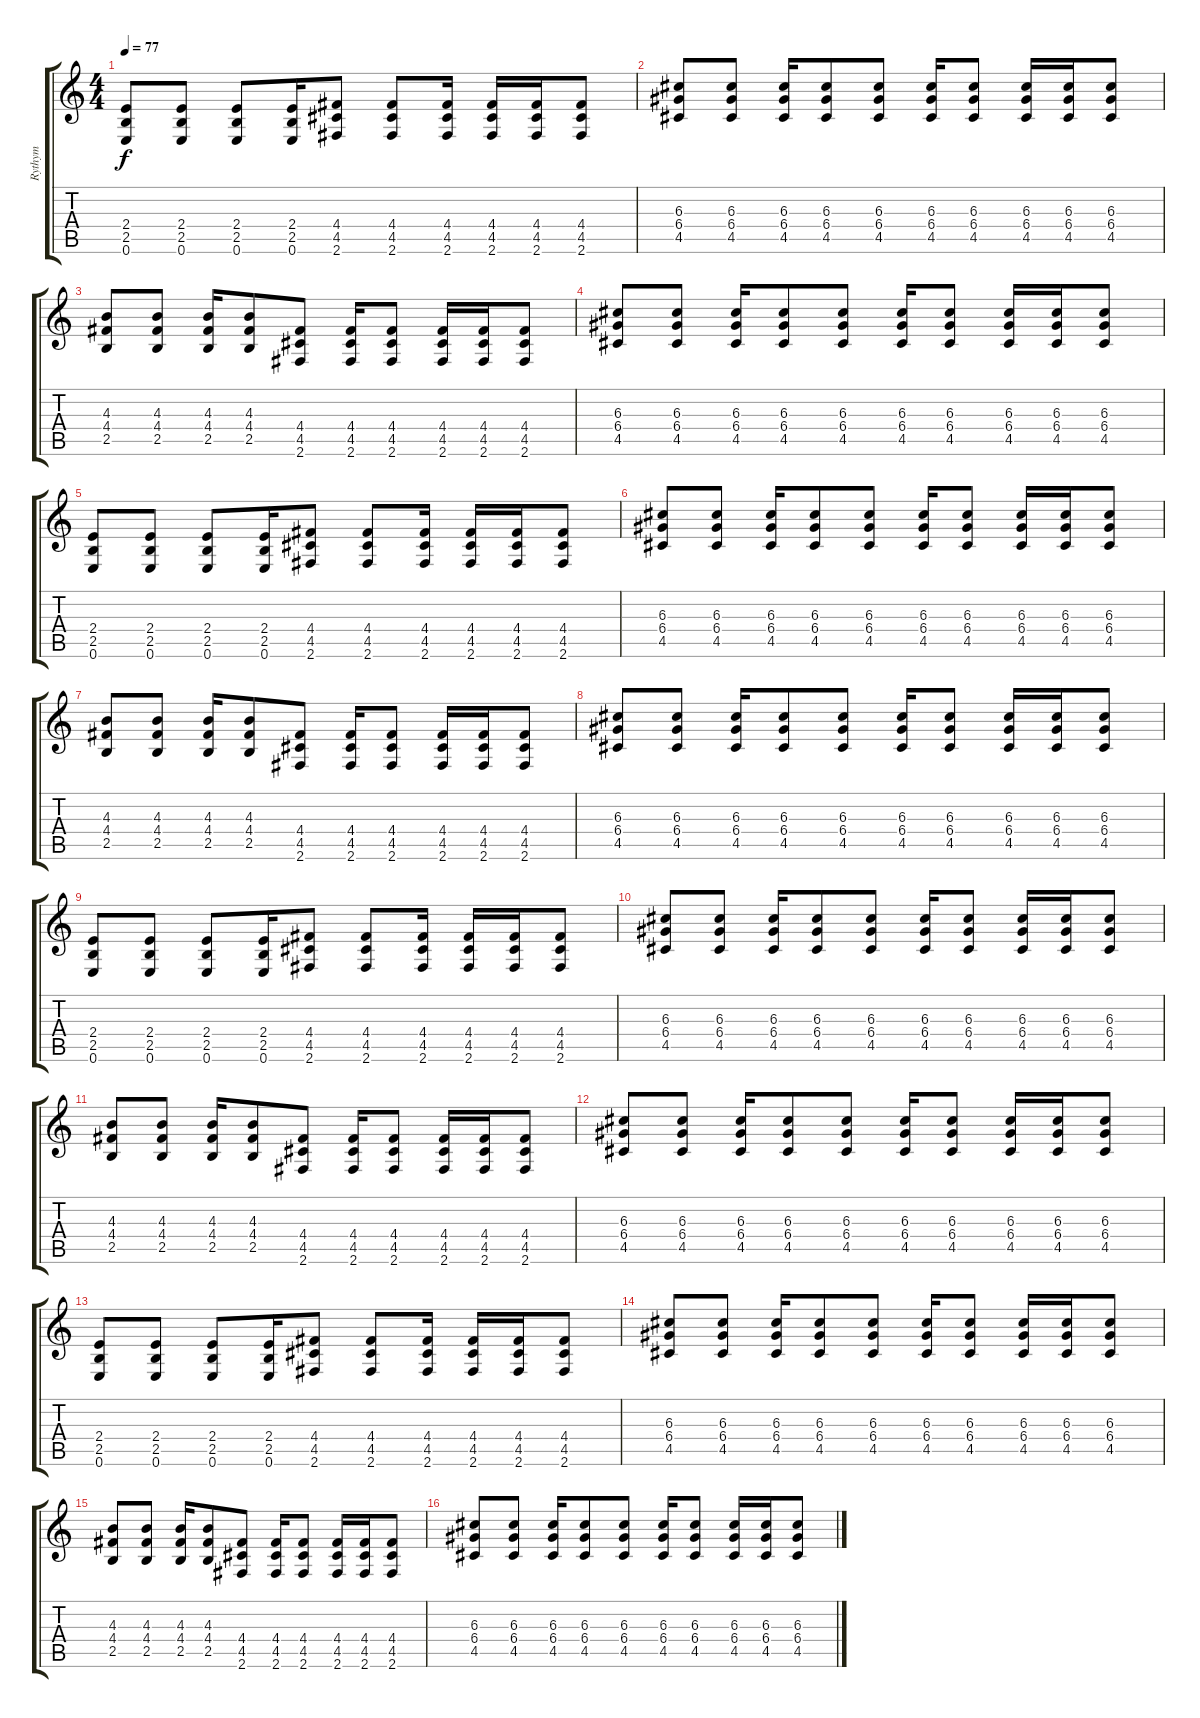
\track ("Rythym" "Rythym") {instrument distortionguitar}
\staff {score tabs}
\tuning (E4 B3 G3 D3 A2 E2) {hide}
\ts (4 4)
\tempo 77
\clef g2
\ks c
(2.4 2.5 0.6).8{dy f} (2.4 2.5 0.6).8 (2.4 2.5 0.6).8 (2.4 2.5 0.6).16 (4.4 4.5 2.6).8 (4.4 4.5 2.6).8 (4.4 4.5 2.6).16 (4.4 4.5 2.6).16 (4.4 4.5 2.6).16 (4.4 4.5 2.6).8 |
(6.3 6.4 4.5).8 (6.3 6.4 4.5).8 (6.3 6.4 4.5).16 (6.3 6.4 4.5).8 (6.3 6.4 4.5).8 (6.3 6.4 4.5).16 (6.3 6.4 4.5).8 (6.3 6.4 4.5).16 (6.3 6.4 4.5).16 (6.3 6.4 4.5).8 |
(4.3 4.4 2.5).8 (4.3 4.4 2.5).8 (4.3 4.4 2.5).16 (4.3 4.4 2.5).8 (4.4 4.5 2.6).8 (4.4 4.5 2.6).16 (4.4 4.5 2.6).8 (4.4 4.5 2.6).16 (4.4 4.5 2.6).16 (4.4 4.5 2.6).8 |
(6.3 6.4 4.5).8 (6.3 6.4 4.5).8 (6.3 6.4 4.5).16 (6.3 6.4 4.5).8 (6.3 6.4 4.5).8 (6.3 6.4 4.5).16 (6.3 6.4 4.5).8 (6.3 6.4 4.5).16 (6.3 6.4 4.5).16 (6.3 6.4 4.5).8 |
(2.4 2.5 0.6).8 (2.4 2.5 0.6).8 (2.4 2.5 0.6).8 (2.4 2.5 0.6).16 (4.4 4.5 2.6).8 (4.4 4.5 2.6).8 (4.4 4.5 2.6).16 (4.4 4.5 2.6).16 (4.4 4.5 2.6).16 (4.4 4.5 2.6).8 |
(6.3 6.4 4.5).8 (6.3 6.4 4.5).8 (6.3 6.4 4.5).16 (6.3 6.4 4.5).8 (6.3 6.4 4.5).8 (6.3 6.4 4.5).16 (6.3 6.4 4.5).8 (6.3 6.4 4.5).16 (6.3 6.4 4.5).16 (6.3 6.4 4.5).8 |
(4.3 4.4 2.5).8 (4.3 4.4 2.5).8 (4.3 4.4 2.5).16 (4.3 4.4 2.5).8 (4.4 4.5 2.6).8 (4.4 4.5 2.6).16 (4.4 4.5 2.6).8 (4.4 4.5 2.6).16 (4.4 4.5 2.6).16 (4.4 4.5 2.6).8 |
(6.3 6.4 4.5).8 (6.3 6.4 4.5).8 (6.3 6.4 4.5).16 (6.3 6.4 4.5).8 (6.3 6.4 4.5).8 (6.3 6.4 4.5).16 (6.3 6.4 4.5).8 (6.3 6.4 4.5).16 (6.3 6.4 4.5).16 (6.3 6.4 4.5).8 |
(2.4 2.5 0.6).8 (2.4 2.5 0.6).8 (2.4 2.5 0.6).8 (2.4 2.5 0.6).16 (4.4 4.5 2.6).8 (4.4 4.5 2.6).8 (4.4 4.5 2.6).16 (4.4 4.5 2.6).16 (4.4 4.5 2.6).16 (4.4 4.5 2.6).8 |
(6.3 6.4 4.5).8 (6.3 6.4 4.5).8 (6.3 6.4 4.5).16 (6.3 6.4 4.5).8 (6.3 6.4 4.5).8 (6.3 6.4 4.5).16 (6.3 6.4 4.5).8 (6.3 6.4 4.5).16 (6.3 6.4 4.5).16 (6.3 6.4 4.5).8 |
(4.3 4.4 2.5).8 (4.3 4.4 2.5).8 (4.3 4.4 2.5).16 (4.3 4.4 2.5).8 (4.4 4.5 2.6).8 (4.4 4.5 2.6).16 (4.4 4.5 2.6).8 (4.4 4.5 2.6).16 (4.4 4.5 2.6).16 (4.4 4.5 2.6).8 |
(6.3 6.4 4.5).8 (6.3 6.4 4.5).8 (6.3 6.4 4.5).16 (6.3 6.4 4.5).8 (6.3 6.4 4.5).8 (6.3 6.4 4.5).16 (6.3 6.4 4.5).8 (6.3 6.4 4.5).16 (6.3 6.4 4.5).16 (6.3 6.4 4.5).8 |
(2.4 2.5 0.6).8 (2.4 2.5 0.6).8 (2.4 2.5 0.6).8 (2.4 2.5 0.6).16 (4.4 4.5 2.6).8 (4.4 4.5 2.6).8 (4.4 4.5 2.6).16 (4.4 4.5 2.6).16 (4.4 4.5 2.6).16 (4.4 4.5 2.6).8 |
(6.3 6.4 4.5).8 (6.3 6.4 4.5).8 (6.3 6.4 4.5).16 (6.3 6.4 4.5).8 (6.3 6.4 4.5).8 (6.3 6.4 4.5).16 (6.3 6.4 4.5).8 (6.3 6.4 4.5).16 (6.3 6.4 4.5).16 (6.3 6.4 4.5).8 |
(4.3 4.4 2.5).8 (4.3 4.4 2.5).8 (4.3 4.4 2.5).16 (4.3 4.4 2.5).8 (4.4 4.5 2.6).8 (4.4 4.5 2.6).16 (4.4 4.5 2.6).8 (4.4 4.5 2.6).16 (4.4 4.5 2.6).16 (4.4 4.5 2.6).8 |
(6.3 6.4 4.5).8 (6.3 6.4 4.5).8 (6.3 6.4 4.5).16 (6.3 6.4 4.5).8 (6.3 6.4 4.5).8 (6.3 6.4 4.5).16 (6.3 6.4 4.5).8 (6.3 6.4 4.5).16 (6.3 6.4 4.5).16 (6.3 6.4 4.5).8
